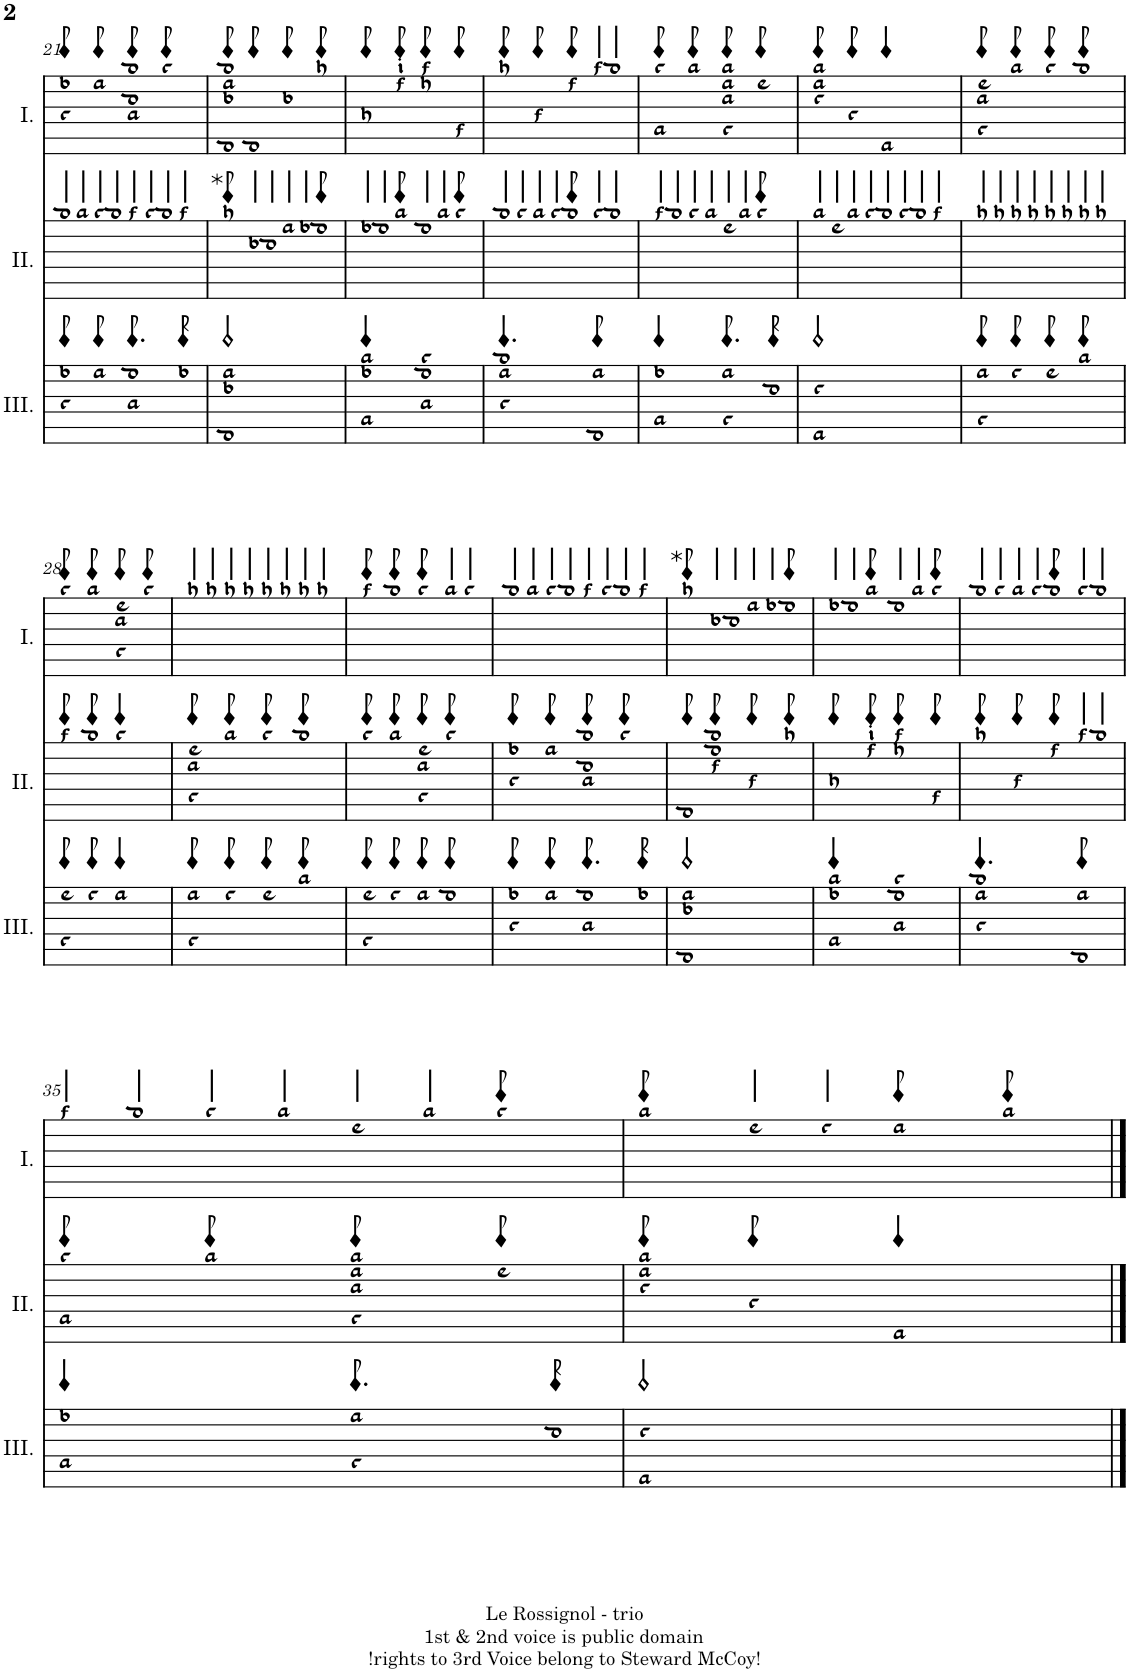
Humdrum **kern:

**kern	**kern	**kern
*part3	*part2	*part1
*staff3	*staff2	*staff1
*I"III.	*I"II.	*I"I.
*I'III.	*I'II.	*I'I.
!!LO:PB:g=z
*k[]	*k[]	*k[]
*M2/2	*M2/2	*M2/2
*met(c|)	*met(c|)	*met(c|)
=21	=21	=21
8G 8d#L	16b-LL	8G 8d#XL
.	16g	.
8d	16a	8dn
.	16b-	.
8.F 8.f	16cc	8F 8c 8b-X
.	16a	.
.	16b-	8aJ
16d#Jk	16ccJJ	.
=22	=22	=22
2BB- 2B- 2d	8ddL	8BB-X 8B-X 8d 8b-XL
.	16B-L	8BB-
.	16c	.
.	16d	8B-
.	16d#J	.
.	8fJ	8ddJ
=23	=23	=23
4C 4d# 4g	16d#LL	8cL
.	16fJ	.
.	8g	8g 8dd#X
4F 4f 4a	16fL	8a 8cc
.	16gJ	.
.	8aJ	8FJ
=24	=24	=24
4.G 4.d 4.b-	16b-LL	8ddL
.	16a	.
.	16g	8B-X
.	16aJ	.
.	8b-	8g
8BB- 8d	16aL	16ccL
.	16b-JJ	16b-XJJ
=25	=25	=25
4C 4d#	16ccLL	8C 8aL
.	16b-	.
.	16a	8g
.	16g	.
8.D 8.dL	16f#	8D 8A 8d 8g
.	16gJ	.
.	8aJ	8f#XJ
16cJk	.	.
=26	=26	=26
2GG 2B	16gLL	8B 8d 8gL
.	16f#	.
.	16g	8GJ
.	16a	.
.	16b-	4GG
.	16a	.
.	16b-	.
.	16ccJJ	.
=27	=27	=27
8D 8dL	16ddLL	8D 8A 8f#XL
.	16dd	.
8e	16dd	8g
.	16dd	.
8f#	16dd	8a
.	16dd	.
8gJ	16dd	8b-XJ
.	16ddJJ	.
!!LO:LB:g=z
=28	=28	=28
8D 8f#L	8ccL	8aL
8eJ	8b-J	8g
4d	4a	8D 8A 8f#X
.	.	8aJ
=29	=29	=29
8D 8dL	8D 8A 8f#L	16ddLL
.	.	16dd
8e	8g	16dd
.	.	16dd
8f#	8a	16dd
.	.	16dd
8gJ	8b-J	16dd
.	.	16ddJJ
=30	=30	=30
8D 8f#L	8aL	8ccL
8e	8g	8b-X
8d	8D 8A 8f#	8a
8fJ	8aJ	16gL
.	.	16aJJ
=31	=31	=31
8G 8d#L	8G 8d#L	16b-XLL
.	.	16g
8d	8d	16a
.	.	16b-
8.F 8.f	8F 8c 8b-	16cc
.	.	16a
.	8aJ	16b-
16d#Jk	.	16ccJJ
=32	=32	=32
2BB- 2B- 2d	8BB-L	8ddL
.	8d 8f 8b-	16B-XL
.	.	16c
.	8B-	16d
.	.	16d#XJ
.	8ddJ	8fJ
=33	=33	=33
4C 4d# 4g	8cL	16d#XLL
.	.	16fJ
.	8g 8dd#	8g
4F 4f 4a	8a 8cc	16fL
.	.	16gJ
.	8FJ	8aJ
=34	=34	=34
4.G 4.d 4.b-	8ddL	16b-XLL
.	.	16a
.	8B-	16g
.	.	16aJ
.	8g	8b-
8BB- 8d	16ccL	16aL
.	16b-JJ	16b-JJ
!!LO:LB:g=z
=35	=35	=35
4C 4d#	8C 8aL	16ccLL
.	.	16b-X
.	8g	16a
.	.	16g
8.D 8.dL	8D 8A 8d 8g	16f#X
.	.	16gJ
.	8f#J	8aJ
16cJk	.	.
=36	=36	=36
2GG 2B	8B 8d 8gL	8gL
.	8GJ	16f#XL
.	.	16eJ
.	4GG	8d
.	.	8gJ
==	==	==
*-	*-	*-
